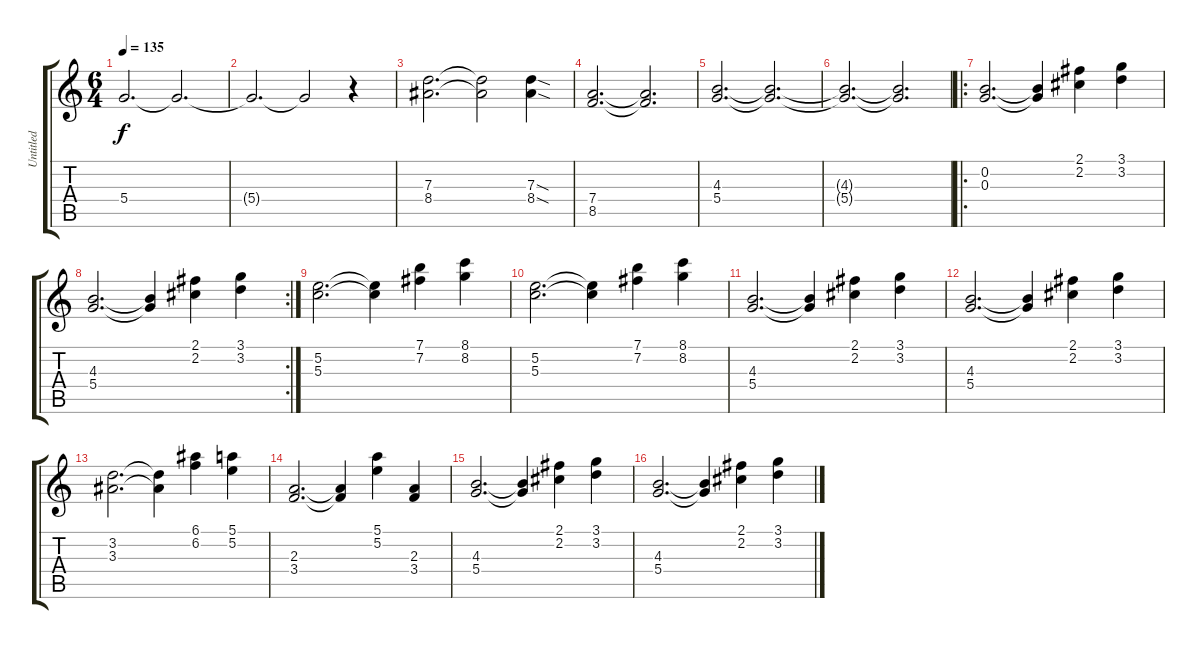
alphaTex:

\track ("Untitled" "Untitled") {instrument distortionguitar}
\staff {score tabs}
\tuning (E4 B3 G3 D3 A2 E2) {hide}
\ts (6 4)
\tempo 135
\clef g2
\ks c
5.4.2{d dy f} 5.4{t}.2{d} |
5.4{t}.2{d} 5.4{t}.2 r.4 |
(7.3 8.4).2{d} (7.3{t} 8.4{t}).2 (7.3{sod} 8.4{sod}).4 |
(7.4 8.5).2{d} (7.4{t} 8.5{t}).2{d} |
(4.3 5.4).2{d} (4.3{t} 5.4{t}).2{d} |
(4.3{t} 5.4{t}).2{d} (4.3{t} 5.4{t}).2{d} |
\ro
(0.2 0.3).2{d} (0.2{t} 0.3{t}).4 (2.1 2.2).4 (3.1 3.2).4 |
\rc 2
(4.3 5.4).2{d} (4.3{t} 5.4{t}).4 (2.1 2.2).4 (3.1 3.2).4 |
(5.2 5.3).2{d} (5.2{t} 5.3{t}).4 (7.1 7.2).4 (8.1 8.2).4 |
(5.2 5.3).2{d} (5.2{t} 5.3{t}).4 (7.1 7.2).4 (8.1 8.2).4 |
(4.3 5.4).2{d} (4.3{t} 5.4{t}).4 (2.1 2.2).4 (3.1 3.2).4 |
(4.3 5.4).2{d} (4.3{t} 5.4{t}).4 (2.1 2.2).4 (3.1 3.2).4 |
(3.2 3.3).2{d} (3.2{t} 3.3{t}).4 (6.1 6.2).4 (5.1 5.2).4 |
(2.3 3.4).2{d} (2.3{t} 3.4{t}).4 (5.1 5.2).4 (2.3 3.4).4 |
(4.3 5.4).2{d} (4.3{t} 5.4{t}).4 (2.1 2.2).4 (3.1 3.2).4 |
(4.3 5.4).2{d} (4.3{t} 5.4{t}).4 (2.1 2.2).4 (3.1 3.2).4
